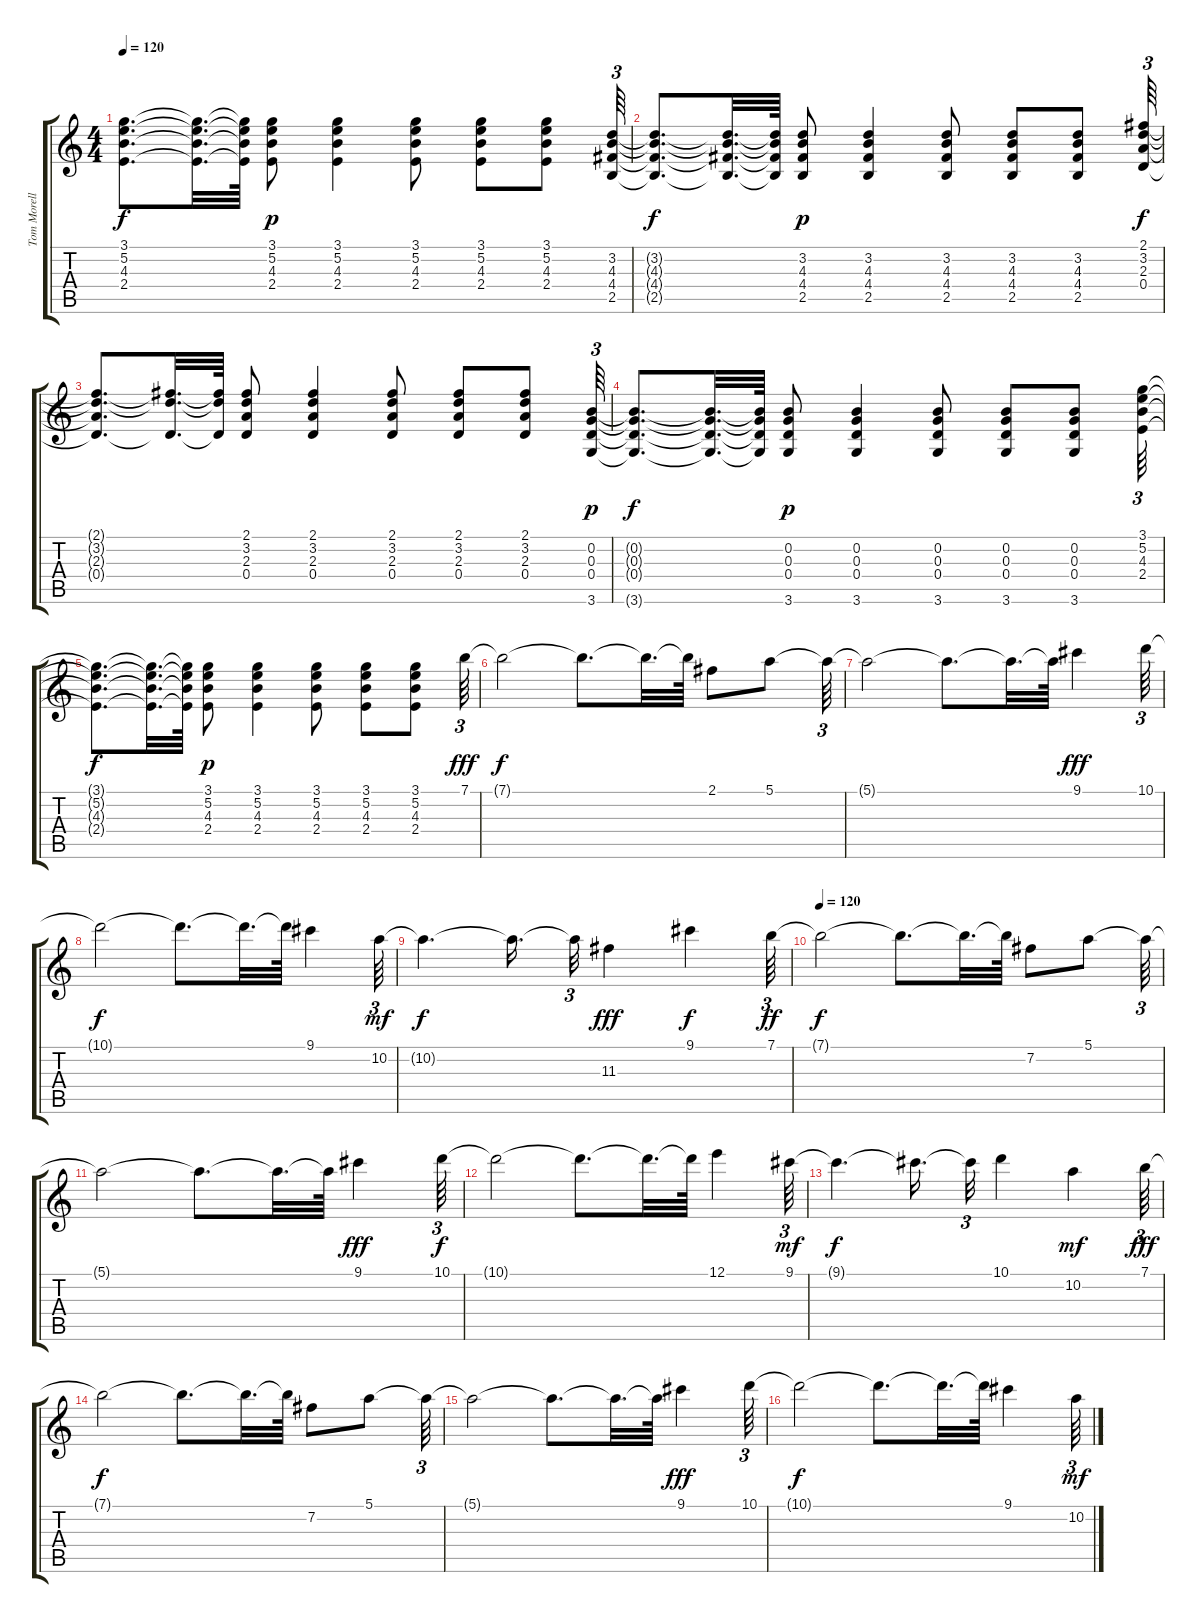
\track ("Tom Morello" "Tom Morell") {instrument electricguitarjazz}
\staff {score tabs}
\tuning (E4 B3 G3 D3 A2 E2) {hide}
\ts (4 4)
\tempo 120
\clef g2
\ks c
(3.1{t} 5.2{t} 4.3{t} 2.4{t}).8{d dy f} (3.1{t} 5.2{t} 4.3{t} 2.4{t}).32{d} (3.1{t} 5.2{t} 4.3{t} 2.4{t}).64 (3.1 5.2 4.3 2.4).8{dy p} (3.1 5.2 4.3 2.4).4 (3.1 5.2 4.3 2.4).8 (3.1 5.2 4.3 2.4).8 (3.1 5.2 4.3 2.4).8 (3.2 4.3 4.4 2.5).64{tu (3 2) instrument distortionguitar} |
(3.2{t} 4.3{t} 4.4{t} 2.5{t}).8{d dy f} (3.2{t} 4.3{t} 4.4{t} 2.5{t}).32{d} (3.2{t} 4.3{t} 4.4{t} 2.5{t}).64 (3.2 4.3 4.4 2.5).8{dy p} (3.2 4.3 4.4 2.5).4 (3.2 4.3 4.4 2.5).8 (3.2 4.3 4.4 2.5).8 (3.2 4.3 4.4 2.5).8 (2.1 3.2 2.3 0.4).64{tu (3 2) dy f} |
(2.1{t} 3.2{t} 2.3{t} 0.4{t}).8{d} (2.1{t} 3.2{t} 0.4{t}).32{d} (2.1{t} 3.2{t} 0.4{t}).64 (2.1 3.2 2.3 0.4).8 (2.1 3.2 2.3 0.4).4 (2.1 3.2 2.3 0.4).8 (2.1 3.2 2.3 0.4).8 (2.1 3.2 2.3 0.4).8 (0.2 0.3 0.4 3.6).64{tu (3 2) dy p} |
(0.2{t} 0.3{t} 0.4{t} 3.6{t}).8{d dy f} (0.2{t} 0.3{t} 0.4{t} 3.6{t}).32{d} (0.2{t} 0.3{t} 0.4{t} 3.6{t}).64 (0.2 0.3 0.4 3.6).8{dy p} (0.2 0.3 0.4 3.6).4 (0.2 0.3 0.4 3.6).8 (0.2 0.3 0.4 3.6).8 (0.2 0.3 0.4 3.6).8 (3.1 5.2 4.3 2.4).64{tu (3 2)} |
(3.1{t} 5.2{t} 4.3{t} 2.4{t}).8{d dy f} (3.1{t} 5.2{t} 4.3{t} 2.4{t}).32{d} (3.1{t} 5.2{t} 4.3{t} 2.4{t}).64 (3.1 5.2 4.3 2.4).8{dy p} (3.1 5.2 4.3 2.4).4 (3.1 5.2 4.3 2.4).8 (3.1 5.2 4.3 2.4).8 (3.1 5.2 4.3 2.4).8 7.1.64{tu (3 2) dy fff instrument electricguitarjazz} |
7.1{t}.2{dy f} 7.1{t}.8{d} 7.1{t}.32{d} 7.1{t}.64 2.1.8 5.1.8 5.1{t}.64{tu (3 2)} |
5.1{t}.2 5.1{t}.8{d} 5.1{t}.32{d} 5.1{t}.64 9.1.4{dy fff} 10.1.64{tu (3 2)} |
10.1{t}.2{dy f} 10.1{t}.8{d} 10.1{t}.32{d} 10.1{t}.64 9.1.4 10.2.64{tu (3 2) dy mf} |
10.2{t}.4{d dy f} 10.2{t}.16{d} 10.2{t}.32{tu (3 2)} 11.3.4{dy fff} 9.1.4{dy f} 7.1.64{tu (3 2) dy ff} |
\tempo 120
7.1{t}.2{dy f} 7.1{t}.8{d} 7.1{t}.32{d} 7.1{t}.64 7.2.8 5.1.8 5.1{t}.64{tu (3 2)} |
5.1{t}.2 5.1{t}.8{d} 5.1{t}.32{d} 5.1{t}.64 9.1.4{dy fff} 10.1.64{tu (3 2) dy f} |
10.1{t}.2 10.1{t}.8{d} 10.1{t}.32{d} 10.1{t}.64 12.1.4 9.1.64{tu (3 2) dy mf} |
9.1{t}.4{d dy f} 9.1{t}.16{d} 9.1{t}.32{tu (3 2)} 10.1.4 10.2.4{dy mf} 7.1.64{tu (3 2) dy fff} |
7.1{t}.2{dy f} 7.1{t}.8{d} 7.1{t}.32{d} 7.1{t}.64 7.2.8 5.1.8 5.1{t}.64{tu (3 2)} |
5.1{t}.2 5.1{t}.8{d} 5.1{t}.32{d} 5.1{t}.64 9.1.4{dy fff} 10.1.64{tu (3 2)} |
10.1{t}.2{dy f} 10.1{t}.8{d} 10.1{t}.32{d} 10.1{t}.64 9.1.4 10.2.64{tu (3 2) dy mf}
